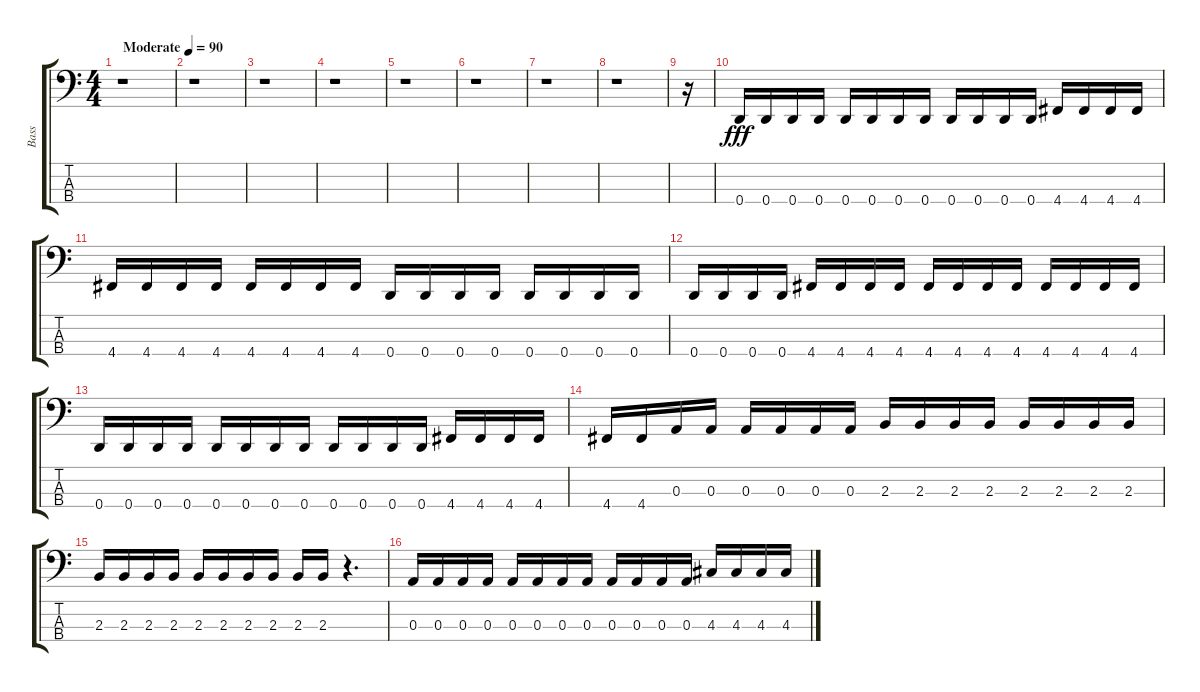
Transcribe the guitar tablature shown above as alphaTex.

\track ("Bass" "Bass") {instrument electricbasspick}
\staff {score tabs}
\tuning (G2 D2 A1 D1) {hide}
\ts (4 4)
\tempo (90 "Moderate")
\clef f4
\ks c
r.1{dy fff instrument electricbasspick} |
r.1 |
r.1 |
r.1 |
r.1 |
r.1 |
r.1 |
r.1 |
r.16 |
0.4.16 0.4.16 0.4.16 0.4.16 0.4.16 0.4.16 0.4.16 0.4.16 0.4.16 0.4.16 0.4.16 0.4.16 4.4.16 4.4.16 4.4.16 4.4.16 |
4.4.16 4.4.16 4.4.16 4.4.16 4.4.16 4.4.16 4.4.16 4.4.16 0.4.16 0.4.16 0.4.16 0.4.16 0.4.16 0.4.16 0.4.16 0.4.16 |
0.4.16 0.4.16 0.4.16 0.4.16 4.4.16 4.4.16 4.4.16 4.4.16 4.4.16 4.4.16 4.4.16 4.4.16 4.4.16 4.4.16 4.4.16 4.4.16 |
0.4.16 0.4.16 0.4.16 0.4.16 0.4.16 0.4.16 0.4.16 0.4.16 0.4.16 0.4.16 0.4.16 0.4.16 4.4.16 4.4.16 4.4.16 4.4.16 |
4.4.16 4.4.16 0.3.16 0.3.16 0.3.16 0.3.16 0.3.16 0.3.16 2.3.16 2.3.16 2.3.16 2.3.16 2.3.16 2.3.16 2.3.16 2.3.16 |
2.3.16 2.3.16 2.3.16 2.3.16 2.3.16 2.3.16 2.3.16 2.3.16 2.3.16 2.3.16 r.4{d} |
0.3.16 0.3.16 0.3.16 0.3.16 0.3.16 0.3.16 0.3.16 0.3.16 0.3.16 0.3.16 0.3.16 0.3.16 4.3.16 4.3.16 4.3.16 4.3.16
